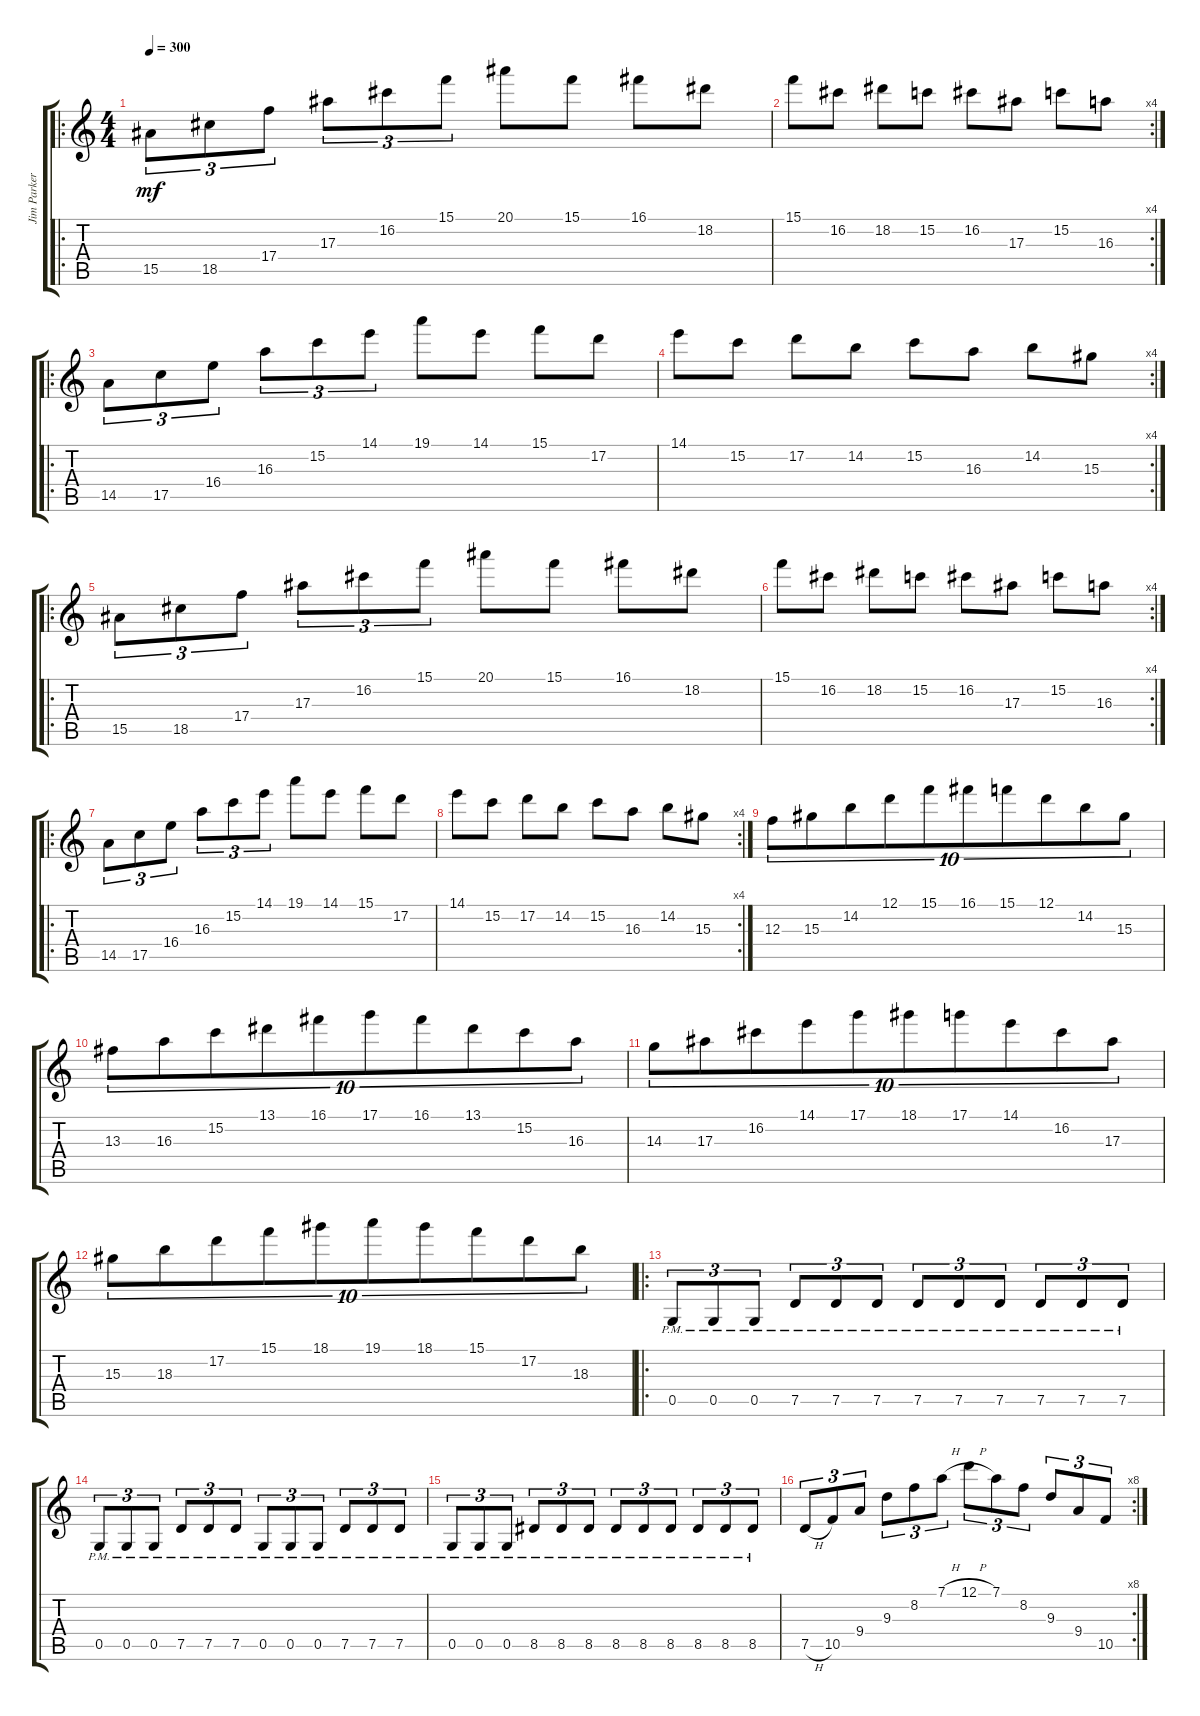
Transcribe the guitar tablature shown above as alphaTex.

\track ("Jim Parker" "Jim Parker") {instrument distortionguitar}
\staff {score tabs}
\tuning (D4 A3 F3 C3 G2 D2) {hide}
\ro
\ts (4 4)
\tempo 300
\clef g2
\ks c
15.5.8{tu (3 2) dy mf instrument distortionguitar} 18.5.8{tu (3 2)} 17.4.8{tu (3 2)} 17.3.8{tu (3 2)} 16.2.8{tu (3 2)} 15.1.8{tu (3 2)} 20.1.8 15.1.8 16.1.8 18.2.8 |
\rc 4
15.1.8 16.2.8 18.2.8 15.2.8 16.2.8 17.3.8 15.2.8 16.3.8 |
\ro
14.5.8{tu (3 2)} 17.5.8{tu (3 2)} 16.4.8{tu (3 2)} 16.3.8{tu (3 2)} 15.2.8{tu (3 2)} 14.1.8{tu (3 2)} 19.1.8 14.1.8 15.1.8 17.2.8 |
\rc 4
14.1.8 15.2.8 17.2.8 14.2.8 15.2.8 16.3.8 14.2.8 15.3.8 |
\ro
15.5.8{tu (3 2)} 18.5.8{tu (3 2)} 17.4.8{tu (3 2)} 17.3.8{tu (3 2)} 16.2.8{tu (3 2)} 15.1.8{tu (3 2)} 20.1.8 15.1.8 16.1.8 18.2.8 |
\rc 4
15.1.8 16.2.8 18.2.8 15.2.8 16.2.8 17.3.8 15.2.8 16.3.8 |
\ro
14.5.8{tu (3 2)} 17.5.8{tu (3 2)} 16.4.8{tu (3 2)} 16.3.8{tu (3 2)} 15.2.8{tu (3 2)} 14.1.8{tu (3 2)} 19.1.8 14.1.8 15.1.8 17.2.8 |
\rc 4
14.1.8 15.2.8 17.2.8 14.2.8 15.2.8 16.3.8 14.2.8 15.3.8 |
12.3.8{tu (10 8)} 15.3.8{tu (10 8)} 14.2.8{tu (10 8)} 12.1.8{tu (10 8)} 15.1.8{tu (10 8)} 16.1.8{tu (10 8)} 15.1.8{tu (10 8)} 12.1.8{tu (10 8)} 14.2.8{tu (10 8)} 15.3.8{tu (10 8)} |
13.3.8{tu (10 8)} 16.3.8{tu (10 8)} 15.2.8{tu (10 8)} 13.1.8{tu (10 8)} 16.1.8{tu (10 8)} 17.1.8{tu (10 8)} 16.1.8{tu (10 8)} 13.1.8{tu (10 8)} 15.2.8{tu (10 8)} 16.3.8{tu (10 8)} |
14.3.8{tu (10 8)} 17.3.8{tu (10 8)} 16.2.8{tu (10 8)} 14.1.8{tu (10 8)} 17.1.8{tu (10 8)} 18.1.8{tu (10 8)} 17.1.8{tu (10 8)} 14.1.8{tu (10 8)} 16.2.8{tu (10 8)} 17.3.8{tu (10 8)} |
15.3.8{tu (10 8)} 18.3.8{tu (10 8)} 17.2.8{tu (10 8)} 15.1.8{tu (10 8)} 18.1.8{tu (10 8)} 19.1.8{tu (10 8)} 18.1.8{tu (10 8)} 15.1.8{tu (10 8)} 17.2.8{tu (10 8)} 18.3.8{tu (10 8)} |
\ro
0.5{pm}.8{tu (3 2)} 0.5{pm}.8{tu (3 2)} 0.5{pm}.8{tu (3 2)} 7.5{pm}.8{tu (3 2)} 7.5{pm}.8{tu (3 2)} 7.5{pm}.8{tu (3 2)} 7.5{pm}.8{tu (3 2)} 7.5{pm}.8{tu (3 2)} 7.5{pm}.8{tu (3 2)} 7.5{pm}.8{tu (3 2)} 7.5{pm}.8{tu (3 2)} 7.5{pm}.8{tu (3 2)} |
0.5{pm}.8{tu (3 2)} 0.5{pm}.8{tu (3 2)} 0.5{pm}.8{tu (3 2)} 7.5{pm}.8{tu (3 2)} 7.5{pm}.8{tu (3 2)} 7.5{pm}.8{tu (3 2)} 0.5{pm}.8{tu (3 2)} 0.5{pm}.8{tu (3 2)} 0.5{pm}.8{tu (3 2)} 7.5{pm}.8{tu (3 2)} 7.5{pm}.8{tu (3 2)} 7.5{pm}.8{tu (3 2)} |
0.5{pm}.8{tu (3 2)} 0.5{pm}.8{tu (3 2)} 0.5{pm}.8{tu (3 2)} 8.5{pm}.8{tu (3 2)} 8.5{pm}.8{tu (3 2)} 8.5{pm}.8{tu (3 2)} 8.5{pm}.8{tu (3 2)} 8.5{pm}.8{tu (3 2)} 8.5{pm}.8{tu (3 2)} 8.5{pm}.8{tu (3 2)} 8.5{pm}.8{tu (3 2)} 8.5{pm}.8{tu (3 2)} |
\rc 8
7.5{h}.8{tu (3 2)} 10.5.8{tu (3 2)} 9.4.8{tu (3 2)} 9.3.8{tu (3 2)} 8.2.8{tu (3 2)} 7.1{h}.8{tu (3 2)} 12.1{h}.8{tu (3 2)} 7.1.8{tu (3 2)} 8.2.8{tu (3 2)} 9.3.8{tu (3 2)} 9.4.8{tu (3 2)} 10.5.8{tu (3 2)}
